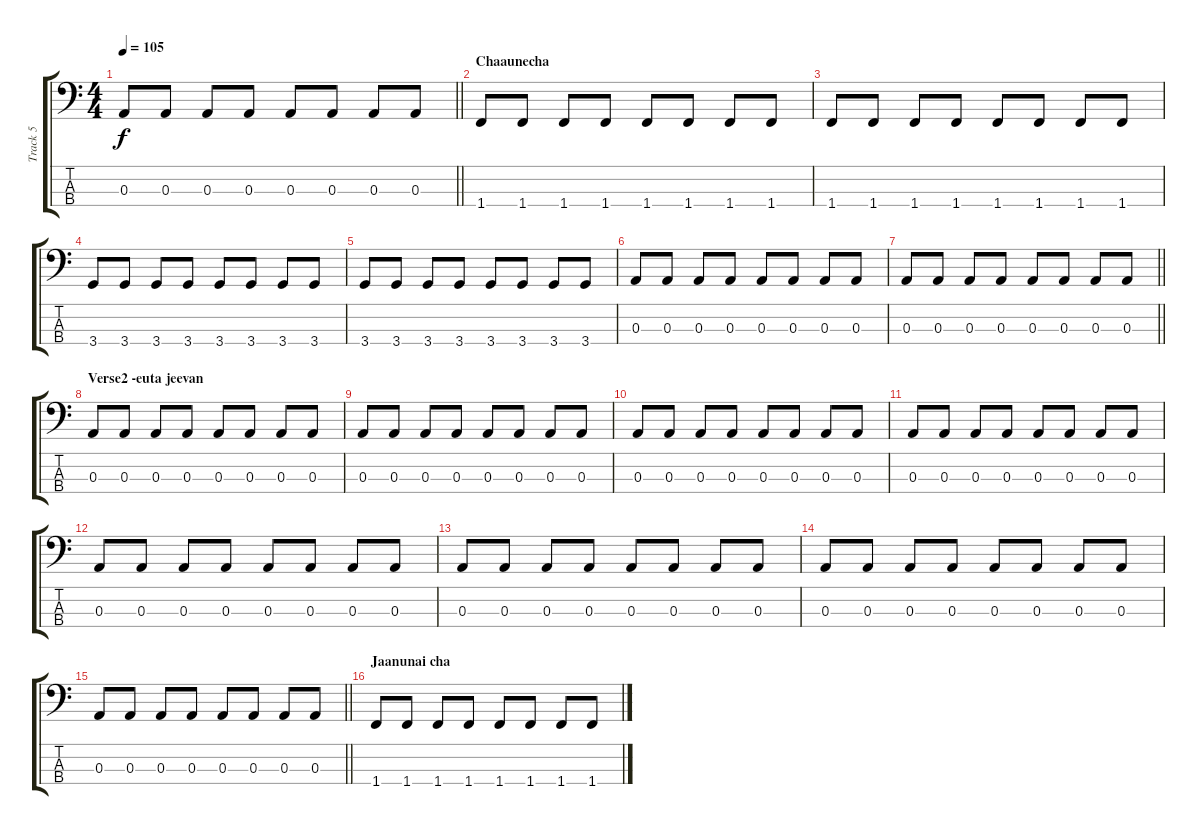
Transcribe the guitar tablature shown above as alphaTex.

\track ("Track 5" "Track 5") {instrument electricbasspick}
\staff {score tabs}
\tuning (G2 D2 A1 E1) {hide}
\ts (4 4)
\tempo 105
\clef f4
\barLineRight lightlight
\ks c
0.3.8{dy f} 0.3.8 0.3.8 0.3.8 0.3.8 0.3.8 0.3.8 0.3.8 |
\section ("" "Chaaunecha")
1.4.8 1.4.8 1.4.8 1.4.8 1.4.8 1.4.8 1.4.8 1.4.8 |
1.4.8 1.4.8 1.4.8 1.4.8 1.4.8 1.4.8 1.4.8 1.4.8 |
3.4.8 3.4.8 3.4.8 3.4.8 3.4.8 3.4.8 3.4.8 3.4.8 |
3.4.8 3.4.8 3.4.8 3.4.8 3.4.8 3.4.8 3.4.8 3.4.8 |
0.3.8 0.3.8 0.3.8 0.3.8 0.3.8 0.3.8 0.3.8 0.3.8 |
\barLineRight lightlight
0.3.8 0.3.8 0.3.8 0.3.8 0.3.8 0.3.8 0.3.8 0.3.8 |
\section ("" "Verse2 -euta jeevan")
0.3.8 0.3.8 0.3.8 0.3.8 0.3.8 0.3.8 0.3.8 0.3.8 |
0.3.8 0.3.8 0.3.8 0.3.8 0.3.8 0.3.8 0.3.8 0.3.8 |
0.3.8 0.3.8 0.3.8 0.3.8 0.3.8 0.3.8 0.3.8 0.3.8 |
0.3.8 0.3.8 0.3.8 0.3.8 0.3.8 0.3.8 0.3.8 0.3.8 |
0.3.8 0.3.8 0.3.8 0.3.8 0.3.8 0.3.8 0.3.8 0.3.8 |
0.3.8 0.3.8 0.3.8 0.3.8 0.3.8 0.3.8 0.3.8 0.3.8 |
0.3.8 0.3.8 0.3.8 0.3.8 0.3.8 0.3.8 0.3.8 0.3.8 |
\barLineRight lightlight
0.3.8 0.3.8 0.3.8 0.3.8 0.3.8 0.3.8 0.3.8 0.3.8 |
\section ("" "Jaanunai cha")
1.4.8 1.4.8 1.4.8 1.4.8 1.4.8 1.4.8 1.4.8 1.4.8
